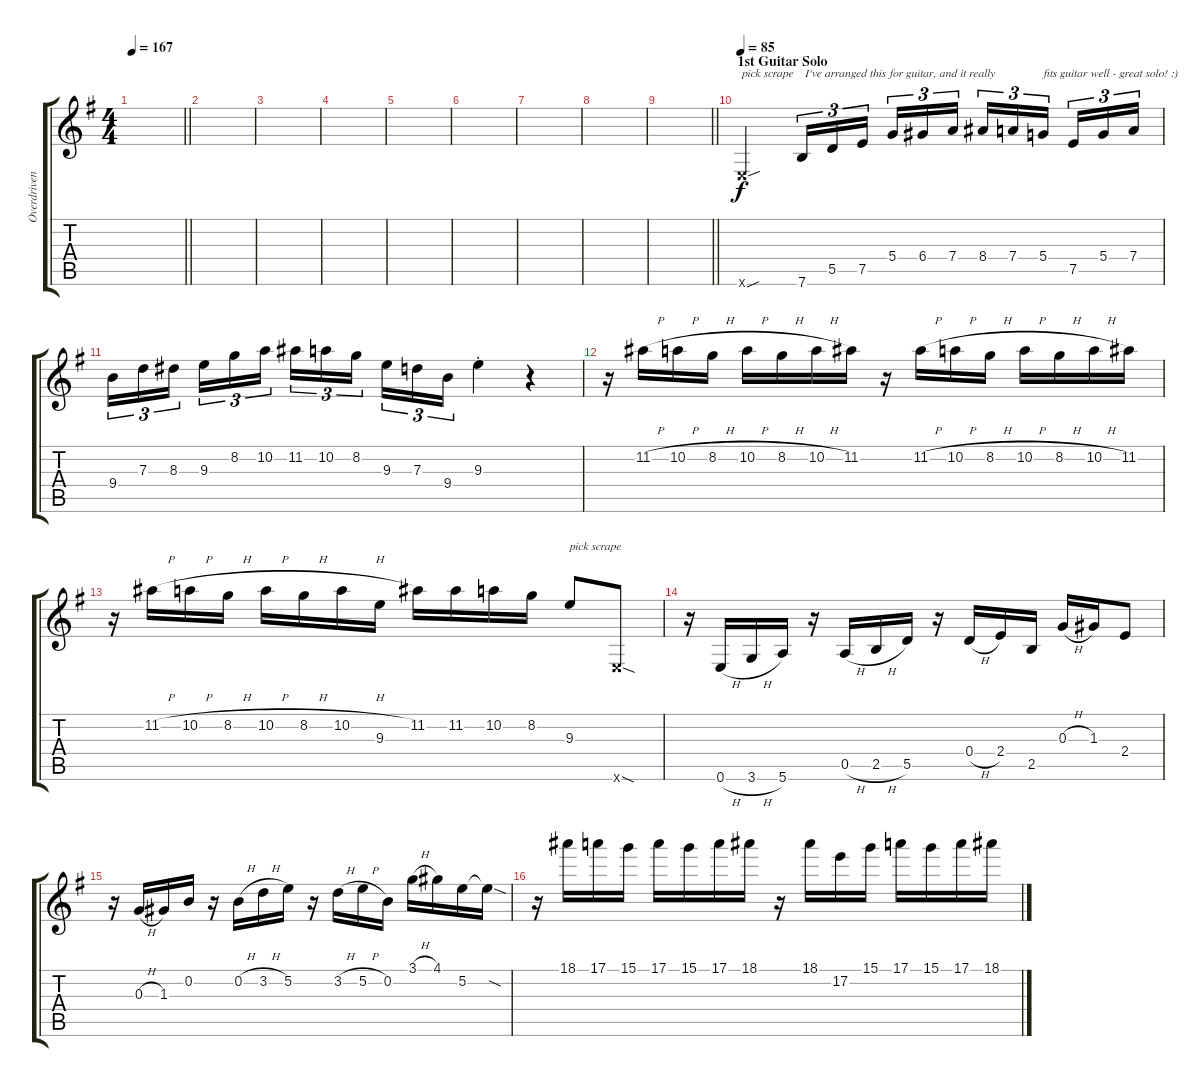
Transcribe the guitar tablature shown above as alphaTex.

\track ("Overdriven Hammond Organ" "Overdriven") {instrument distortionguitar}
\staff {score tabs}
\tuning (E4 B3 G3 D3 A2 E2) {hide}
\ts (4 4)
\tempo 167
\clef g2
\barLineRight lightlight
\ks eminor
|
|
|
|
|
|
|
|
\barLineRight lightlight
|
\section ("" "1st Guitar Solo")
\tempo 85
0.6{sou x}.2{txt "pick scrape"} 7.6.16{tu (3 2) txt " I've arranged this for guitar, and it really"} 5.5.16{tu (3 2)} 7.5.16{tu (3 2) beam splitsecondary} 5.4.16{tu (3 2)} 6.4.16{tu (3 2)} 7.4.16{tu (3 2)} 8.4.16{tu (3 2)} 7.4.16{tu (3 2)} 5.4.16{tu (3 2) txt "fits guitar well - great solo! :)" beam splitsecondary} 7.5.16{tu (3 2)} 5.4.16{tu (3 2)} 7.4.16{tu (3 2)} |
9.4.16{tu (3 2)} 7.3.16{tu (3 2)} 8.3.16{tu (3 2) beam splitsecondary} 9.3.16{tu (3 2)} 8.2.16{tu (3 2)} 10.2.16{tu (3 2)} 11.2.16{tu (3 2)} 10.2.16{tu (3 2)} 8.2.16{tu (3 2) beam splitsecondary} 9.3.16{tu (3 2)} 7.3.16{tu (3 2)} 9.4.16{tu (3 2)} 9.3{st}.4 r.4 |
r.16 11.2{h}.16 10.2{h}.16 8.2{h}.16 10.2{h}.16 8.2{h}.16 10.2{h}.16 11.2.16 r.16 11.2{h}.16 10.2{h}.16 8.2{h}.16 10.2{h}.16 8.2{h}.16 10.2{h}.16 11.2.16 |
r.16 11.2{h}.16 10.2{h}.16 8.2{h}.16 10.2{h}.16 8.2{h}.16 10.2{h}.16 9.3.16 11.2.16 11.2.16 10.2.16 8.2.16 9.3.8{txt "pick scrape"} 0.6{sod x}.8 |
r.16 0.6{h}.16 3.6{h}.16 5.6.16 r.16 0.5{h}.16 2.5{h}.16 5.5.16 r.16 0.4{h}.16 2.4.16 2.5.16 0.3{h}.16 1.3.16 2.4.8 |
r.16 0.3{h}.16 1.3.16 0.2.16 r.16 0.2{h}.16 3.2{h}.16 5.2.16 r.16 3.2{h}.16 5.2{h}.16 0.2.16 3.1{h}.16 4.1.16 5.2.16 5.2{sod t}.16 |
r.16 18.1.16 17.1.16 15.1.16 17.1.16 15.1.16 17.1.16 18.1.16 r.16 18.1.16 17.2.16 15.1.16 17.1.16 15.1.16 17.1.16 18.1.16
